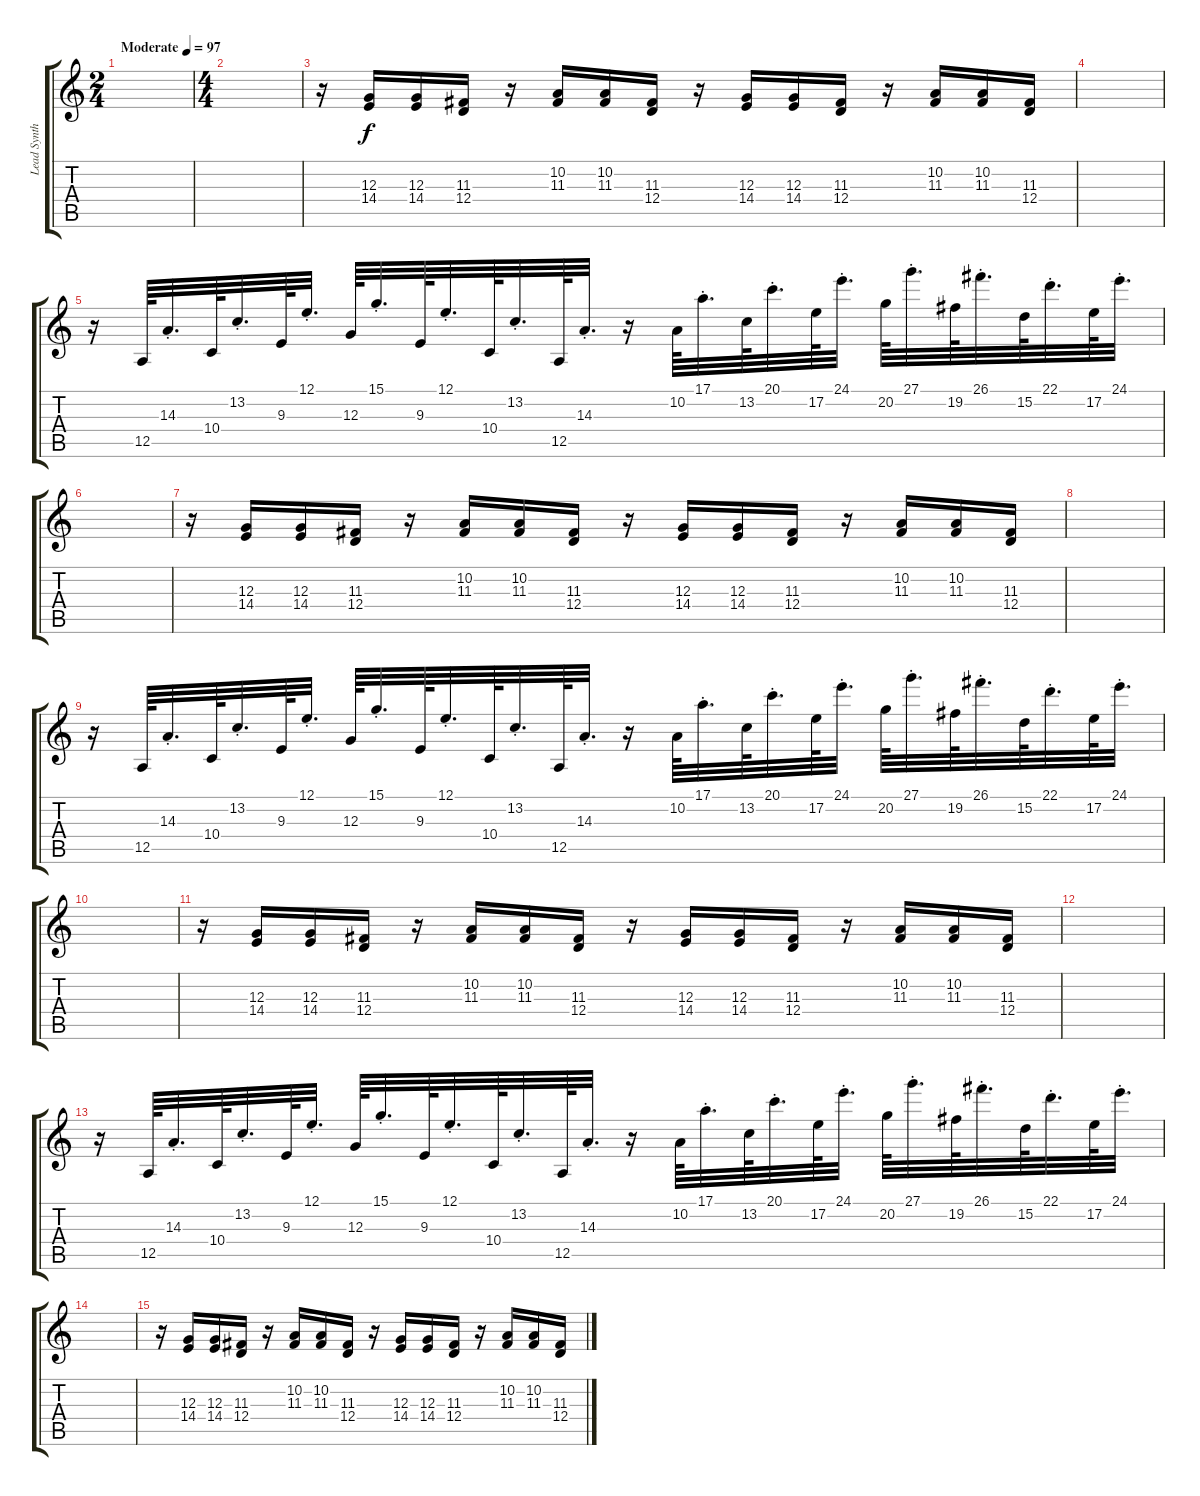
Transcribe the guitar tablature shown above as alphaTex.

\track ("Lead Synth Overdub" "Lead Synth") {instrument lead2sawtooth}
\staff {score tabs}
\tuning (E4 B3 G3 D3 A2 E2) {hide}
\ts (2 4)
\tempo (97 "Moderate")
\clef g2
\ks c
|
\ts (4 4)
|
r.16 (12.3 14.4).16 (12.3 14.4).16 (11.3 12.4).16 r.16 (10.2 11.3).16 (10.2 11.3).16 (11.3 12.4).16 r.16 (12.3 14.4).16 (12.3 14.4).16 (11.3 12.4).16 r.16 (10.2 11.3).16 (10.2 11.3).16 (11.3 12.4).16 |
|
r.16 12.5.64 14.3{st}.32{d} 10.4.64 13.2{st}.32{d} 9.3.64 12.1{st}.32{d} 12.3.64 15.1{st}.32{d} 9.3.64 12.1{st}.32{d} 10.4.64 13.2{st}.32{d} 12.5.64 14.3{st}.32{d} r.16 10.2.64 17.1{st}.32{d} 13.2.64 20.1{st}.32{d} 17.2.64 24.1{st}.32{d} 20.2.64 27.1{st}.32{d} 19.2.64 26.1{st}.32{d} 15.2.64 22.1{st}.32{d} 17.2.64 24.1{st}.32{d} |
|
r.16 (12.3 14.4).16 (12.3 14.4).16 (11.3 12.4).16 r.16 (10.2 11.3).16 (10.2 11.3).16 (11.3 12.4).16 r.16 (12.3 14.4).16 (12.3 14.4).16 (11.3 12.4).16 r.16 (10.2 11.3).16 (10.2 11.3).16 (11.3 12.4).16 |
|
r.16 12.5.64 14.3{st}.32{d} 10.4.64 13.2{st}.32{d} 9.3.64 12.1{st}.32{d} 12.3.64 15.1{st}.32{d} 9.3.64 12.1{st}.32{d} 10.4.64 13.2{st}.32{d} 12.5.64 14.3{st}.32{d} r.16 10.2.64 17.1{st}.32{d} 13.2.64 20.1{st}.32{d} 17.2.64 24.1{st}.32{d} 20.2.64 27.1{st}.32{d} 19.2.64 26.1{st}.32{d} 15.2.64 22.1{st}.32{d} 17.2.64 24.1{st}.32{d} |
|
r.16 (12.3 14.4).16 (12.3 14.4).16 (11.3 12.4).16 r.16 (10.2 11.3).16 (10.2 11.3).16 (11.3 12.4).16 r.16 (12.3 14.4).16 (12.3 14.4).16 (11.3 12.4).16 r.16 (10.2 11.3).16 (10.2 11.3).16 (11.3 12.4).16 |
|
r.16 12.5.64 14.3{st}.32{d} 10.4.64 13.2{st}.32{d} 9.3.64 12.1{st}.32{d} 12.3.64 15.1{st}.32{d} 9.3.64 12.1{st}.32{d} 10.4.64 13.2{st}.32{d} 12.5.64 14.3{st}.32{d} r.16 10.2.64 17.1{st}.32{d} 13.2.64 20.1{st}.32{d} 17.2.64 24.1{st}.32{d} 20.2.64 27.1{st}.32{d} 19.2.64 26.1{st}.32{d} 15.2.64 22.1{st}.32{d} 17.2.64 24.1{st}.32{d} |
|
r.16 (12.3 14.4).16 (12.3 14.4).16 (11.3 12.4).16 r.16 (10.2 11.3).16 (10.2 11.3).16 (11.3 12.4).16 r.16 (12.3 14.4).16 (12.3 14.4).16 (11.3 12.4).16 r.16 (10.2 11.3).16 (10.2 11.3).16 (11.3 12.4).16
